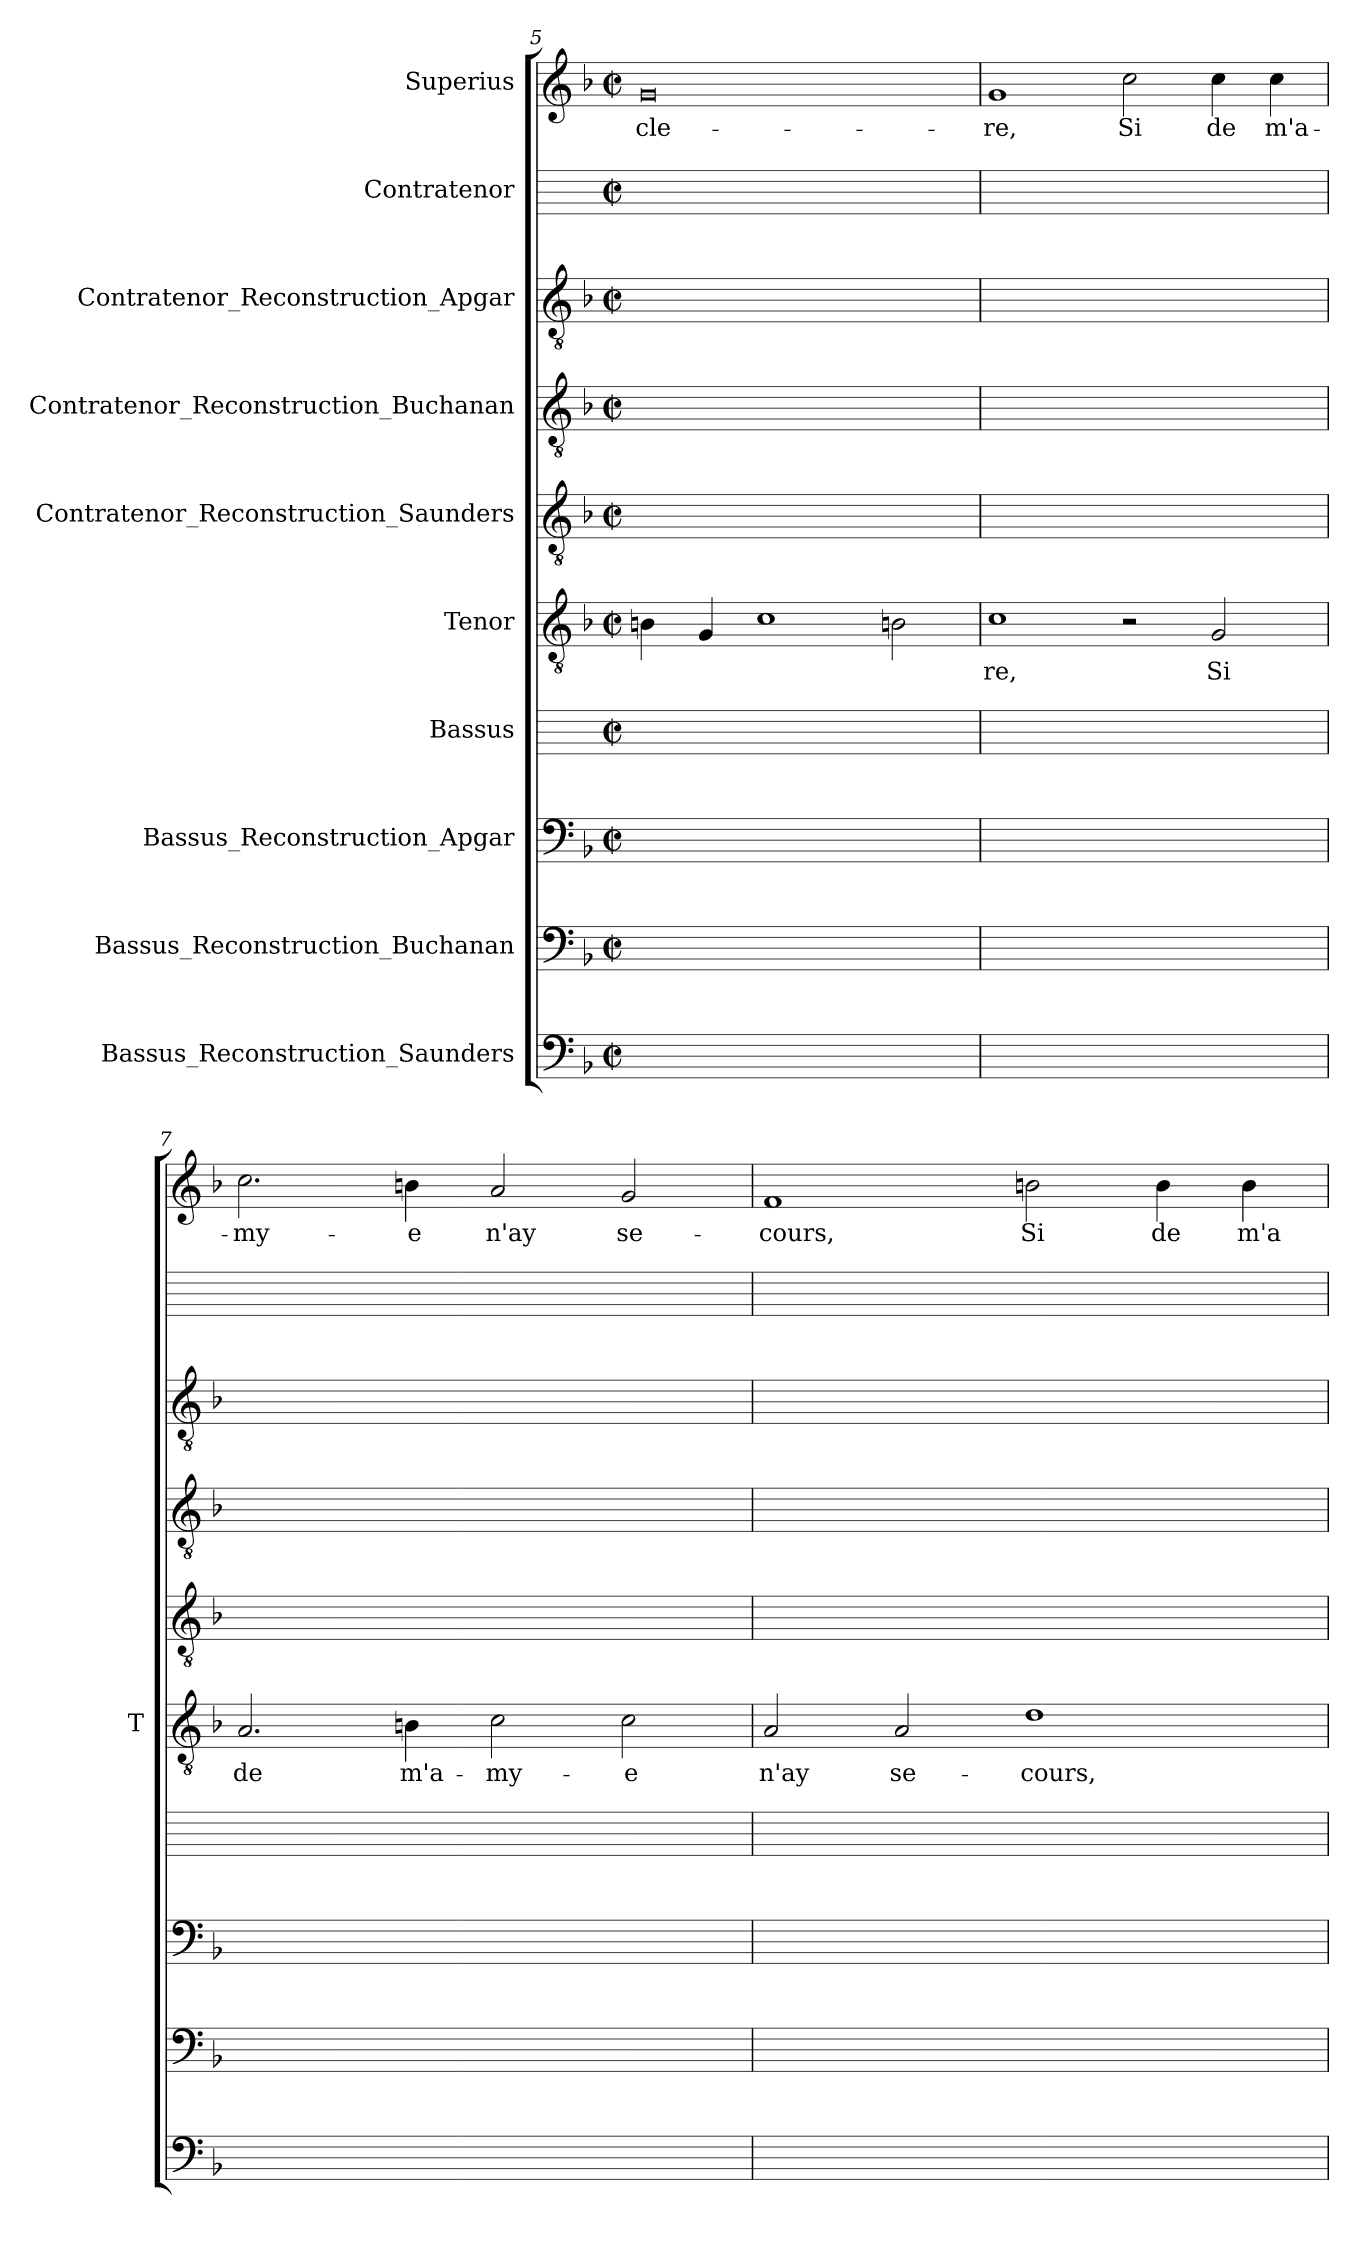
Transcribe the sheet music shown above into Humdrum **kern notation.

**kern	**kern	**kern	**kern	**kern	**text	**kern	**kern	**kern	**kern	**kern	**text
*part10	*part9	*part8	*part7	*part6	*part6	*part5	*part4	*part3	*part2	*part1	*part1
*staff10	*staff9	*staff8	*staff7	*staff6	*staff6	*staff5	*staff4	*staff3	*staff2	*staff1	*staff1
*I"Bassus_Reconstruction_Saunders	*I"Bassus_Reconstruction_Buchanan	*I"Bassus_Reconstruction_Apgar	*I"Bassus	*I"Tenor	*	*I"Contratenor_Reconstruction_Saunders	*I"Contratenor_Reconstruction_Buchanan	*I"Contratenor_Reconstruction_Apgar	*I"Contratenor	*I"Superius	*
*	*	*	*	*I'T	*	*	*	*	*	*	*
*clefF4	*clefF4	*clefF4	*	*clefGv2	*	*clefGv2	*clefGv2	*clefGv2	*	*clefG2	*
*k[b-]	*k[b-]	*k[b-]	*	*k[b-]	*	*k[b-]	*k[b-]	*k[b-]	*	*k[b-]	*
*F:	*F:	*F:	*	*F:	*	*F:	*F:	*F:	*	*F:	*
*M2/2	*M2/2	*M2/2	*M2/2	*M2/2	*	*M2/2	*M2/2	*M2/2	*M2/2	*M2/2	*
*met(c|)	*met(c|)	*met(c|)	*met(c|)	*met(c|)	*	*met(c|)	*met(c|)	*met(c|)	*met(c|)	*met(c|)	*
=5	=5	=5	=5	=5	=5	=5	=5	=5	=5	=5	=5
0ryy	0ryy	0ryy	0ryy	4B	.	0ryy	0ryy	0ryy	0ryy	0g	cle-
.	.	.	.	4G	.	.	.	.	.	.	.
.	.	.	.	1c	.	.	.	.	.	.	.
.	.	.	.	2Bn	.	.	.	.	.	.	.
=6	=6	=6	=6	=6	=6	=6	=6	=6	=6	=6	=6
0ryy	0ryy	0ryy	0ryy	1c	-re,	0ryy	0ryy	0ryy	0ryy	1g	-re,
.	.	.	.	2r	.	.	.	.	.	2cc	-Si
.	.	.	.	2G	-Si	.	.	.	.	4cc	-de
.	.	.	.	.	.	.	.	.	.	4cc	m'a-
=7	=7	=7	=7	=7	=7	=7	=7	=7	=7	=7	=7
0ryy	0ryy	0ryy	0ryy	2.A	-de	0ryy	0ryy	0ryy	0ryy	2.cc	my-
.	.	.	.	4B	m'a-	.	.	.	.	4b	-e
.	.	.	.	2c	my-	.	.	.	.	2a	-n'ay
.	.	.	.	2c	-e	.	.	.	.	2g	se-
=8	=8	=8	=8	=8	=8	=8	=8	=8	=8	=8	=8
0ryy	0ryy	0ryy	0ryy	2A	-n'ay	0ryy	0ryy	0ryy	0ryy	1f	-cours,
.	.	.	.	2A	se-	.	.	.	.	.	.
.	.	.	.	1d	-cours,	.	.	.	.	2b	-Si
.	.	.	.	.	.	.	.	.	.	4b	-de
.	.	.	.	.	.	.	.	.	.	4b	m'a-
=	=	=	=	=	=	=	=	=	=	=	=
*-	*-	*-	*-	*-	*-	*-	*-	*-	*-	*-	*-
